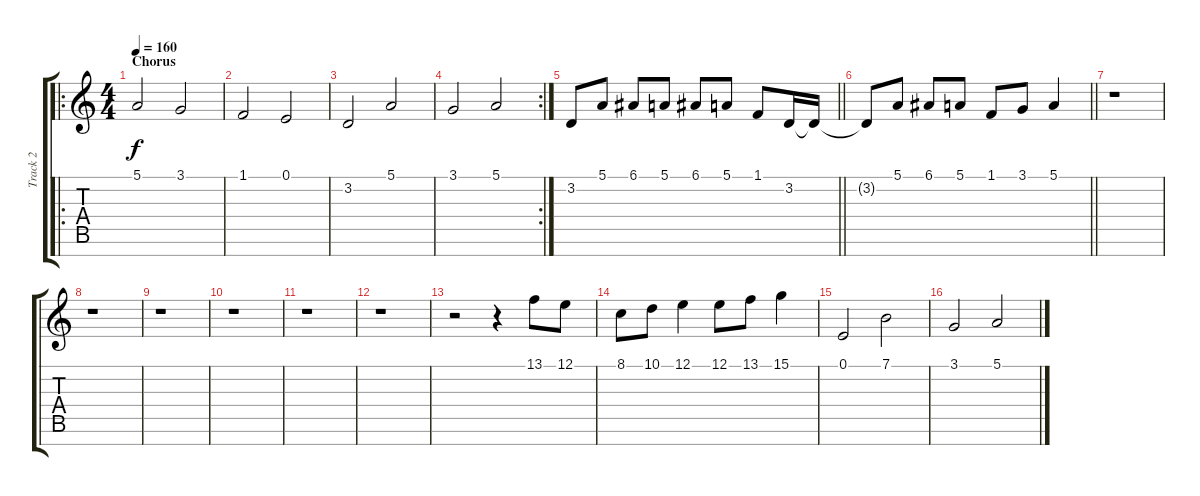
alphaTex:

\track ("Track 2" "Track 2") {instrument cello}
\staff {score tabs}
\tuning (E4 B3 G3 D3 A2 E2 B1) {hide}
\ro
\ts (4 4)
\section ("" "Chorus")
\tempo 160
\clef g2
\ks c
5.1.2{dy f} 3.1.2 |
1.1.2 0.1.2 |
3.2.2 5.1.2 |
\rc 2
3.1.2 5.1.2 |
\barLineRight lightlight
3.2.8 5.1.8 6.1.8 5.1.8 6.1.8 5.1.8 1.1.8 3.2.16 3.2{t}.16 |
\barLineRight lightlight
3.2{t}.8 5.1.8 6.1.8 5.1.8 1.1.8 3.1.8 5.1.4 |
r.1 |
r.1 |
r.1 |
r.1 |
r.1 |
r.1 |
r.2 r.4 13.1.8 12.1.8 |
8.1.8 10.1.8 12.1.4 12.1.8 13.1.8 15.1.4 |
0.1.2 7.1.2 |
3.1.2 5.1.2
